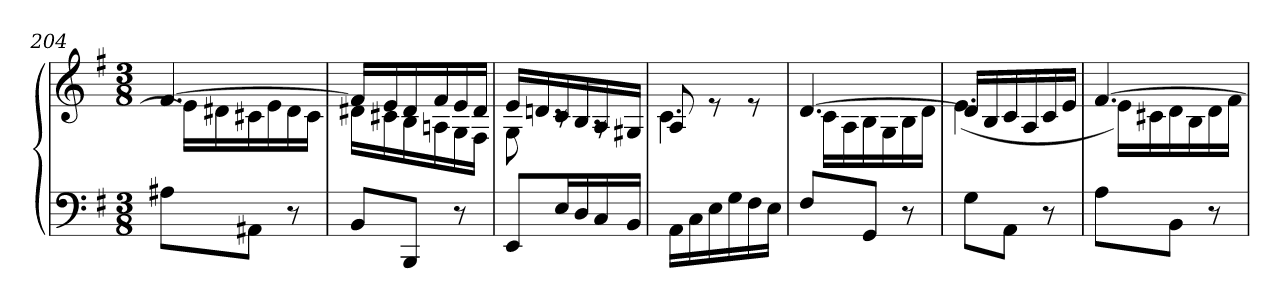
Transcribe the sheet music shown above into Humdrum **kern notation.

**kern	**kern
*part1	*part1
*staff2	*staff1
!!LO:LB:g=z
*clefF4	*clefG2
*k[f#]	*k[f#]
*G:	*G:
*M3/8	*M3/8
=204	=204
*	*^
8A#X\L	[4.f#/	16e\LL]
.	.	16d#X\
8AA#X\J	.	16c#X\
.	.	16e\
8r	.	16d#\
.	.	16c#\JJ
=205	=205	=205
8BB/L	16f#/LL]	16d#X\LL
.	16e/	16c#X\
8BBB/J	16d#/	16B\
.	16f#/	16An\
8r	16e/	16G\
.	16d#/JJ	16F#\JJ
=206	=206	=206
8EE/L	16e/LL	8G\
.	16dn/	.
16E/L	16c/	8rc
16D/	16B/	.
16C/	16A/	8rA
16BB/JJ	16G#X/JJ	.
=207	=207	=207
16AA\LL	8A/	4.c\
16C\	.	.
16E\	8re	.
16G\	.	.
16F#\	8re	.
16E\JJ	.	.
!!LO:PB:g=z	!!
=208	=208	=208
8F#/L	[4.d/	16c\LL
.	.	16A\
8GG/J	.	16B\
.	.	16G\
8r	.	16B\
.	.	16d\JJ
=209	=209	=209
8G\L	16d/LL]	(4.e\
.	16B/	.
8AA\J	16c/	.
.	16A/	.
8r	16c/	.
.	16e/JJ	.
=210	=210	=210
8A\L	[4.f#/	16e\LL)
.	.	16c#X\
8BB\J	.	16d\
.	.	16B\
8r	.	16d\
.	.	16f#\JJ
*	*v	*v
=	=
*-	*-
